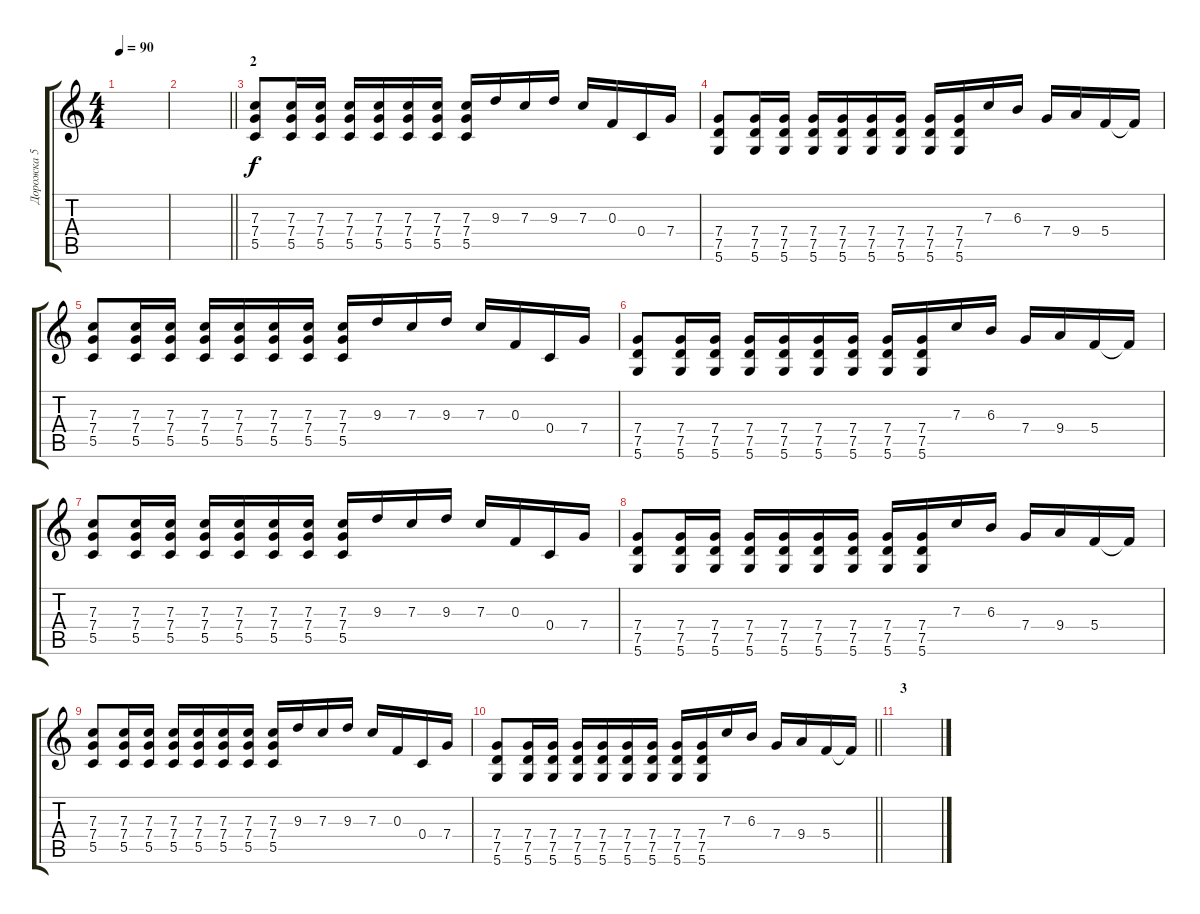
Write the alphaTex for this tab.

\track ("Дорожка 5" "Дорожка 5") {instrument distortionguitar}
\staff {score tabs}
\tuning (D4 A3 F3 C3 G2 D2) {hide}
\ts (4 4)
\tempo 90
\clef g2
\ks c
|
\barLineRight lightlight
|
\section ("" "2")
(7.3 7.4 5.5).8{instrument distortionguitar} (7.3 7.4 5.5).16 (7.3 7.4 5.5).16 (7.3 7.4 5.5).16 (7.3 7.4 5.5).16 (7.3 7.4 5.5).16 (7.3 7.4 5.5).16 (7.3 7.4 5.5).16 9.3.16 7.3.16 9.3.16 7.3.16 0.3.16 0.4.16 7.4.16 |
(7.4 7.5 5.6).8 (7.4 7.5 5.6).16 (7.4 7.5 5.6).16 (7.4 7.5 5.6).16 (7.4 7.5 5.6).16 (7.4 7.5 5.6).16 (7.4 7.5 5.6).16 (7.4 7.5 5.6).16 (7.4 7.5 5.6).16 7.3.16 6.3.16 7.4.16 9.4.16 5.4.16 5.4{t}.16 |
(7.3 7.4 5.5).8{instrument distortionguitar} (7.3 7.4 5.5).16 (7.3 7.4 5.5).16 (7.3 7.4 5.5).16 (7.3 7.4 5.5).16 (7.3 7.4 5.5).16 (7.3 7.4 5.5).16 (7.3 7.4 5.5).16 9.3.16 7.3.16 9.3.16 7.3.16 0.3.16 0.4.16 7.4.16 |
(7.4 7.5 5.6).8 (7.4 7.5 5.6).16 (7.4 7.5 5.6).16 (7.4 7.5 5.6).16 (7.4 7.5 5.6).16 (7.4 7.5 5.6).16 (7.4 7.5 5.6).16 (7.4 7.5 5.6).16 (7.4 7.5 5.6).16 7.3.16 6.3.16 7.4.16 9.4.16 5.4.16 5.4{t}.16 |
(7.3 7.4 5.5).8{instrument distortionguitar} (7.3 7.4 5.5).16 (7.3 7.4 5.5).16 (7.3 7.4 5.5).16 (7.3 7.4 5.5).16 (7.3 7.4 5.5).16 (7.3 7.4 5.5).16 (7.3 7.4 5.5).16 9.3.16 7.3.16 9.3.16 7.3.16 0.3.16 0.4.16 7.4.16 |
(7.4 7.5 5.6).8 (7.4 7.5 5.6).16 (7.4 7.5 5.6).16 (7.4 7.5 5.6).16 (7.4 7.5 5.6).16 (7.4 7.5 5.6).16 (7.4 7.5 5.6).16 (7.4 7.5 5.6).16 (7.4 7.5 5.6).16 7.3.16 6.3.16 7.4.16 9.4.16 5.4.16 5.4{t}.16 |
(7.3 7.4 5.5).8{instrument distortionguitar} (7.3 7.4 5.5).16 (7.3 7.4 5.5).16 (7.3 7.4 5.5).16 (7.3 7.4 5.5).16 (7.3 7.4 5.5).16 (7.3 7.4 5.5).16 (7.3 7.4 5.5).16 9.3.16 7.3.16 9.3.16 7.3.16 0.3.16 0.4.16 7.4.16 |
\barLineRight lightlight
(7.4 7.5 5.6).8 (7.4 7.5 5.6).16 (7.4 7.5 5.6).16 (7.4 7.5 5.6).16 (7.4 7.5 5.6).16 (7.4 7.5 5.6).16 (7.4 7.5 5.6).16 (7.4 7.5 5.6).16 (7.4 7.5 5.6).16 7.3.16 6.3.16 7.4.16 9.4.16 5.4.16 5.4{t}.16 |
\section ("" "3")
